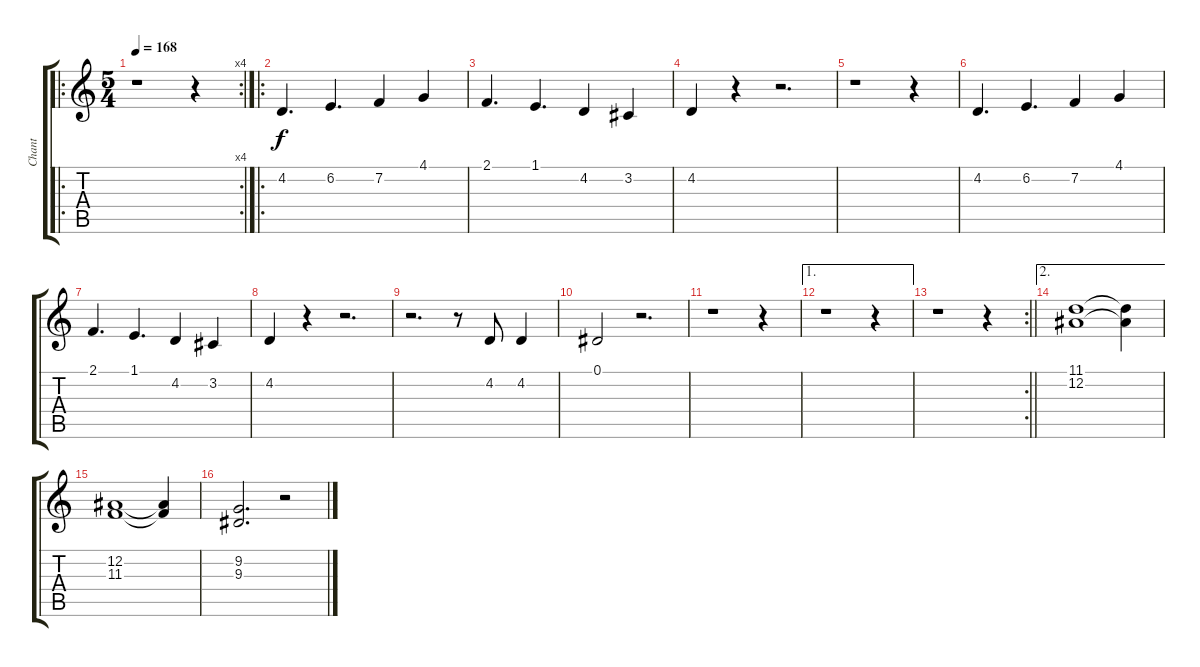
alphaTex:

\track ("Chant" "Chant") {instrument clarinet}
\staff {score tabs}
\tuning (Eb4 Bb3 Gb3 Db3 Ab2 Db2) {hide}
\ro
\rc 4
\ts (5 4)
\tempo 168
\clef g2
\ks c
r.1{dy f instrument clarinet} r.4 |
\ro
4.2.4{d} 6.2.4{d} 7.2.4 4.1.4 |
2.1.4{d} 1.1.4{d} 4.2.4 3.2.4 |
4.2.4 r.4 r.2{d} |
r.1 r.4 |
4.2.4{d} 6.2.4{d} 7.2.4 4.1.4 |
2.1.4{d} 1.1.4{d} 4.2.4 3.2.4 |
4.2.4 r.4 r.2{d} |
r.2{d} r.8 4.2.8 4.2.4 |
0.1.2 r.2{d} |
r.1 r.4 |
\ae 1
r.1 r.4 |
\rc 2
\barLineRight lightlight
r.1 r.4 |
\ae 2
(11.1 12.2).1 (11.1{t} 12.2{t}).4 |
(12.2 11.3).1 (12.2{t} 11.3{t}).4 |
(9.2 9.3).2{d} r.2
